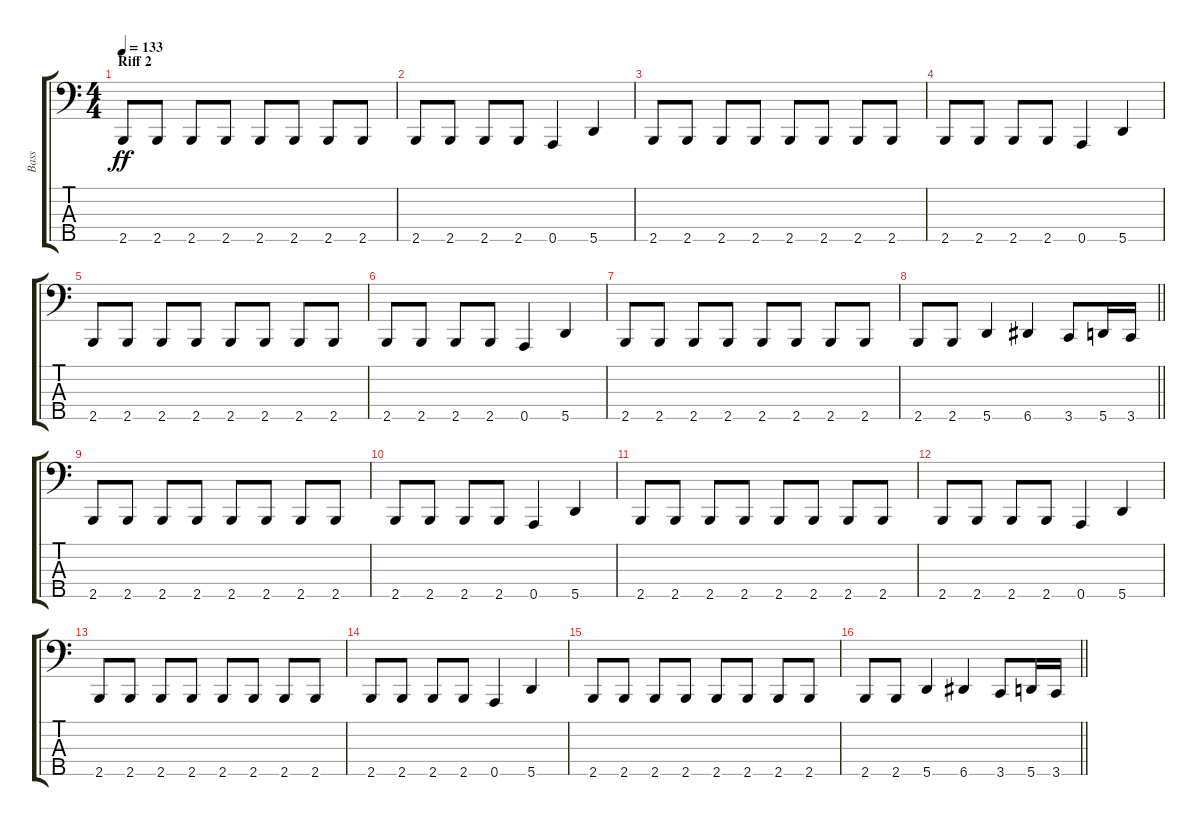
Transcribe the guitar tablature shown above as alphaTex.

\track ("Bass" "Bass") {instrument electricbasspick}
\staff {score tabs}
\tuning (G2 D2 A1 E1 A0) {hide}
\ts (4 4)
\section ("" "Riff 2")
\tempo 133
\clef f4
\ks c
2.5.8{dy ff} 2.5.8 2.5.8 2.5.8 2.5.8 2.5.8 2.5.8 2.5.8 |
2.5.8 2.5.8 2.5.8 2.5.8 0.5.4 5.5.4 |
2.5.8 2.5.8 2.5.8 2.5.8 2.5.8 2.5.8 2.5.8 2.5.8 |
2.5.8 2.5.8 2.5.8 2.5.8 0.5.4 5.5.4 |
2.5.8 2.5.8 2.5.8 2.5.8 2.5.8 2.5.8 2.5.8 2.5.8 |
2.5.8 2.5.8 2.5.8 2.5.8 0.5.4 5.5.4 |
2.5.8 2.5.8 2.5.8 2.5.8 2.5.8 2.5.8 2.5.8 2.5.8 |
\barLineRight lightlight
2.5.8 2.5.8 5.5.4 6.5.4 3.5.8 5.5.16 3.5.16 |
2.5.8 2.5.8 2.5.8 2.5.8 2.5.8 2.5.8 2.5.8 2.5.8 |
2.5.8 2.5.8 2.5.8 2.5.8 0.5.4 5.5.4 |
2.5.8 2.5.8 2.5.8 2.5.8 2.5.8 2.5.8 2.5.8 2.5.8 |
2.5.8 2.5.8 2.5.8 2.5.8 0.5.4 5.5.4 |
2.5.8 2.5.8 2.5.8 2.5.8 2.5.8 2.5.8 2.5.8 2.5.8 |
2.5.8 2.5.8 2.5.8 2.5.8 0.5.4 5.5.4 |
2.5.8 2.5.8 2.5.8 2.5.8 2.5.8 2.5.8 2.5.8 2.5.8 |
\barLineRight lightlight
2.5.8 2.5.8 5.5.4 6.5.4 3.5.8 5.5.16 3.5.16
